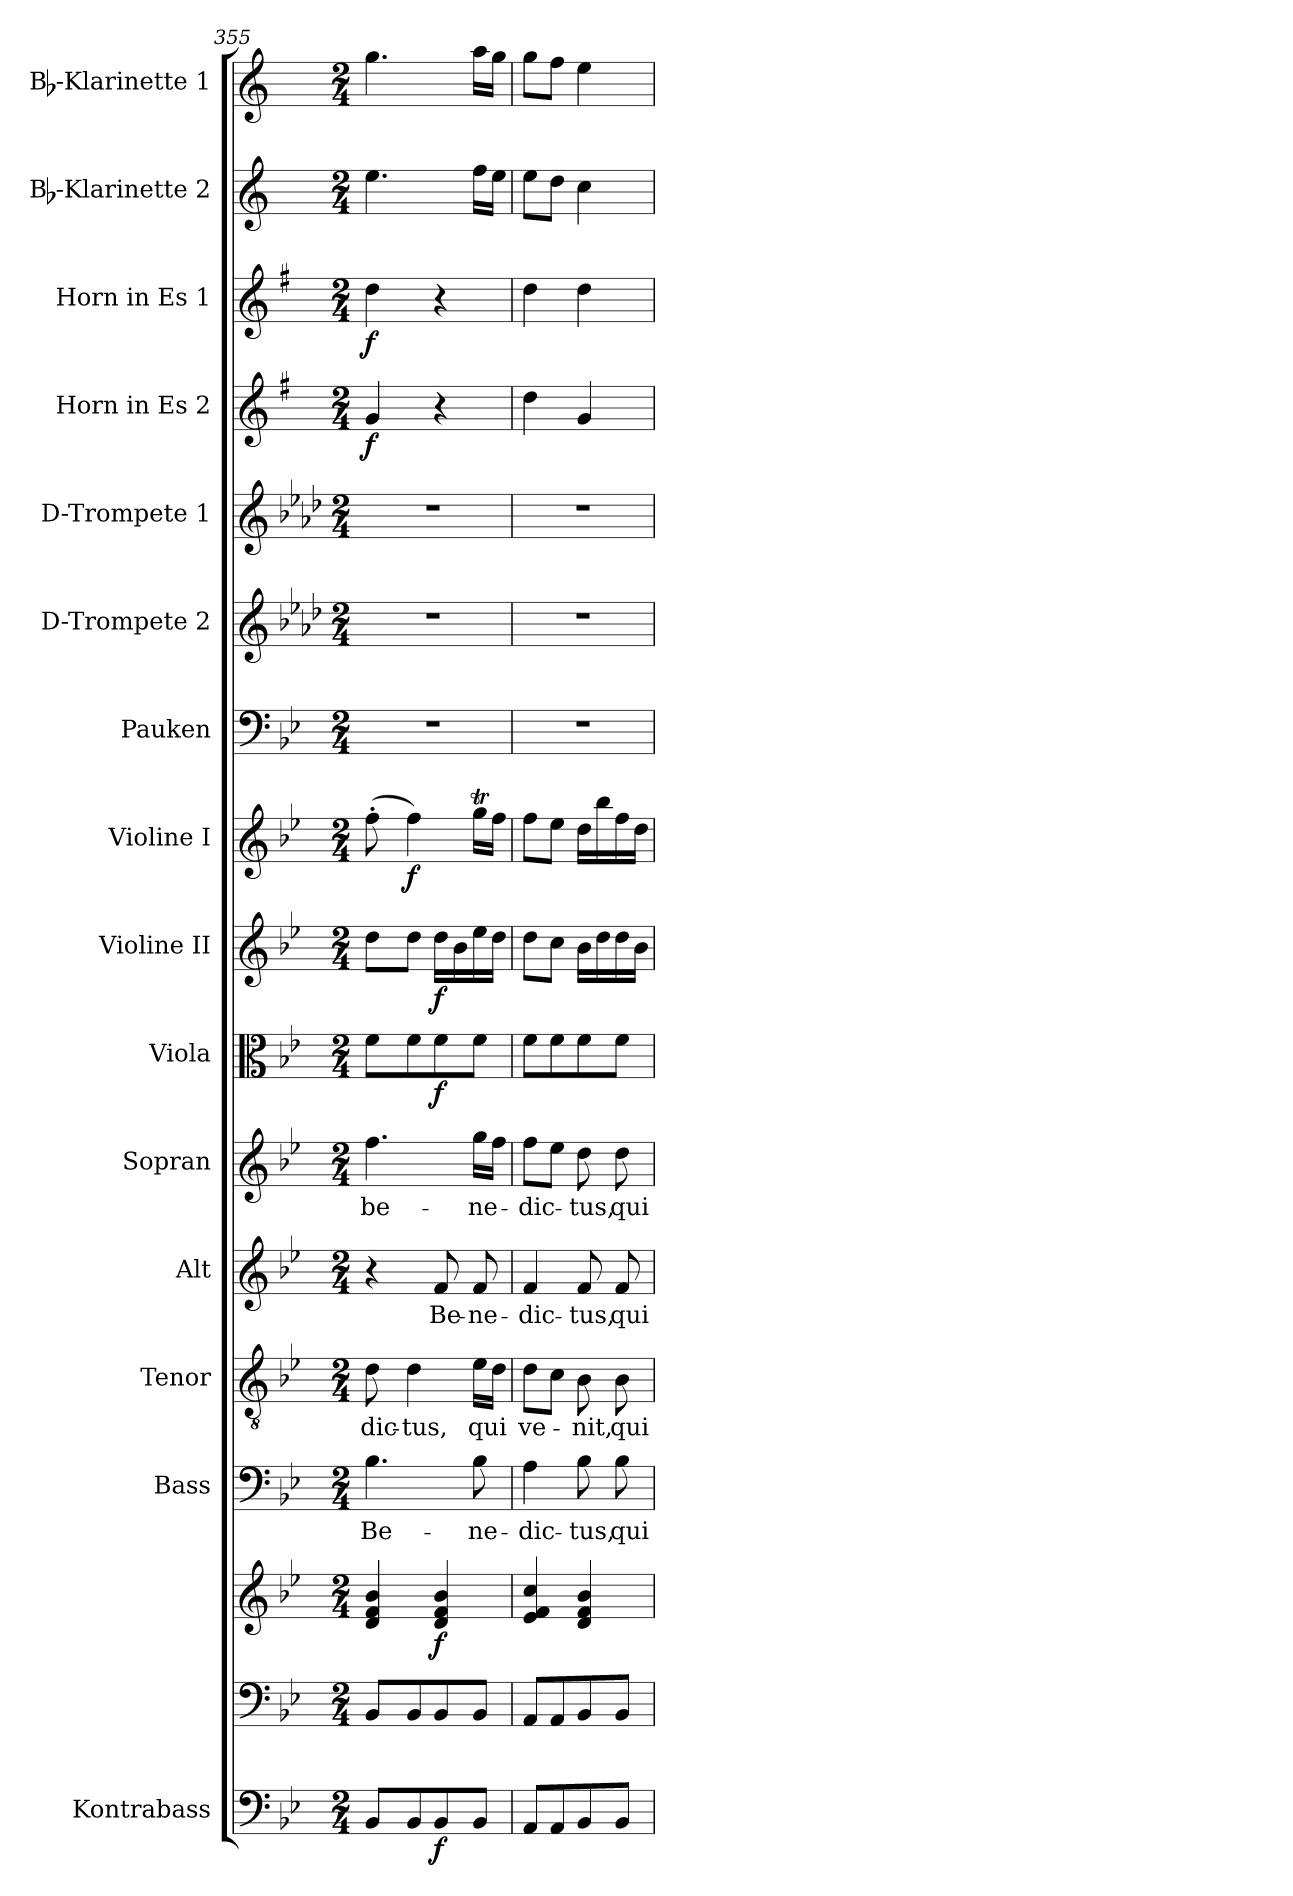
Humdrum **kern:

**kern	**dynam	**kern	**kern	**dynam	**kern	**text	**kern	**text	**kern	**text	**kern	**text	**kern	**dynam	**kern	**dynam	**kern	**dynam	**kern	**kern	**kern	**kern	**dynam	**kern	**dynam	**kern	**kern
*part16	*part16	*part15	*part15	*part15	*part14	*part14	*part13	*part13	*part12	*part12	*part11	*part11	*part10	*part10	*part9	*part9	*part8	*part8	*part7	*part6	*part5	*part4	*part4	*part3	*part3	*part2	*part1
*staff17	*staff17	*staff16	*staff15	*staff15/16	*staff14	*staff14	*staff13	*staff13	*staff12	*staff12	*staff11	*staff11	*staff10	*staff10	*staff9	*staff9	*staff8	*staff8	*staff7	*staff6	*staff5	*staff4	*staff4	*staff3	*staff3	*staff2	*staff1
*I"Kontrabass	*	*	*	*	*I"Bass	*	*I"Tenor	*	*I"Alt	*	*I"Sopran	*	*I"Viola	*	*I"Violine II	*	*I"Violine I	*	*I"Pauken	*I"D-Trompete 2	*I"D-Trompete 1	*I"Horn in Es 2	*	*I"Horn in Es 1	*	*I"Bb-Klarinette 2	*I"Bb-Klarinette 1
*I'Kb.	*	*	*	*	*I'B.	*	*I'T.	*	*I'A.	*	*I'S.	*	*I'Vla.	*	*I'Vl. II	*	*I'Vl. I	*	*I'Pk.	*I'D Trp. 2	*I'D Trp. 1	*	*	*	*	*I'Bb Kl. 2	*I'Bb Kl. 1
*clefF4	*	*clefF4	*clefG2	*	*clefF4	*	*clefGv2	*	*clefG2	*	*clefG2	*	*clefC3	*	*clefG2	*	*clefG2	*	*clefF4	*clefG2	*clefG2	*clefG2	*	*clefG2	*	*clefG2	*clefG2
*ITrd7c12	*	*	*	*	*	*	*	*	*	*	*	*	*	*	*	*	*	*	*	*ITrd-1c-2	*ITrd-1c-2	*ITrd5c9	*	*ITrd5c9	*	*ITrd1c2	*ITrd1c2
*k[b-e-]	*	*k[b-e-]	*k[b-e-]	*	*k[b-e-]	*	*k[b-e-]	*	*k[b-e-]	*	*k[b-e-]	*	*k[b-e-]	*	*k[b-e-]	*	*k[b-e-]	*	*k[b-e-]	*k[b-e-]	*k[b-e-]	*k[b-e-]	*	*k[b-e-]	*	*k[b-e-]	*k[b-e-]
*B-:	*	*B-:	*B-:	*	*B-:	*	*B-:	*	*B-:	*	*B-:	*	*B-:	*	*B-:	*	*B-:	*	*B-:	*B-:	*B-:	*B-:	*	*B-:	*	*B-:	*B-:
*M2/4	*	*M2/4	*M2/4	*	*M2/4	*	*M2/4	*	*M2/4	*	*M2/4	*	*M2/4	*	*M2/4	*	*M2/4	*	*M2/4	*M2/4	*M2/4	*M2/4	*	*M2/4	*	*M2/4	*M2/4
=355	=355	=355	=355	=355	=355	=355	=355	=355	=355	=355	=355	=355	=355	=355	=355	=355	=355	=355	=355	=355	=355	=355	=355	=355	=355	=355	=355
!	!	!	!	!	!	!LO:LY:b	!	!LO:LY:b	!	!	!	!LO:LY:b	!	!	!	!	!	!	!	!	!	!	!LO:DY:b	!	!LO:DY:b	!	!
8BBB-/L	.	8BB-/L	4d/ 4f/ 4b-/	.	4.B-\	Be-	8d\	-dic-	4r	.	4.ff\	be-	8f\L	.	8dd\L	.	(>8ff'>\	.	2r	2r	2r	4B-/	f	4f\	f	4.dd\	4.ff\
!	!	!	!	!	!	!	!	!LO:LY:b	!	!	!	!	!	!	!	!	!	!LO:DY:b	!	!	!	!	!	!	!	!	!
8BBB-/	.	8BB-/	.	.	.	.	4d\	-tus,	.	.	.	.	8f\	.	8dd\J	.	4ff\)	f	.	.	.	.	.	.	.	.	.
!	!LO:DY:b	!	!	!LO:DY:b	!	!	!	!	!	!LO:LY:b	!	!	!	!LO:DY:b	!	!LO:DY:b	!	!	!	!	!	!	!	!	!	!	!
8BBB-/	f	8BB-/	4d/ 4f/ 4b-/	f	.	.	.	.	8f/	Be-	.	.	8f\	f	16dd\LL	f	.	.	.	.	.	4r	.	4r	.	.	.
.	.	.	.	.	.	.	.	.	.	.	.	.	.	.	16b-\	.	.	.	.	.	.	.	.	.	.	.	.
!	!	!	!	!	!	!LO:LY:b	!	!LO:LY:b	!	!LO:LY:b	!	!LO:LY:b	!	!	!	!	!	!	!	!	!	!	!	!	!	!	!
8BBB-/J	.	8BB-/J	.	.	8B-\	-ne-	16e-\LL	qui	8f/	-ne-	16gg\LL	-ne-	8f\J	.	16ee-\	.	16ggT\LL	.	.	.	.	.	.	.	.	16ee-\LL	16gg\LL
.	.	.	.	.	.	.	16d\JJ	.	.	.	16ff\JJ	.	.	.	16dd\JJ	.	16ff\JJ	.	.	.	.	.	.	.	.	16dd\JJ	16ff\JJ
=356	=356	=356	=356	=356	=356	=356	=356	=356	=356	=356	=356	=356	=356	=356	=356	=356	=356	=356	=356	=356	=356	=356	=356	=356	=356	=356	=356
!	!	!	!	!	!	!LO:LY:b	!	!LO:LY:b	!	!LO:LY:b	!	!LO:LY:b	!	!	!	!	!	!	!	!	!	!	!	!	!	!	!
8AAA/L	.	8AA/L	4e-/ 4f/ 4cc/	.	4A\	-dic-	8d\L	ve-	4f/	-dic-	8ff\L	-dic-	8f\L	.	8dd\L	.	8ff\L	.	2r	2r	2r	4f\	.	4f\	.	8dd\L	8ff\L
8AAA/	.	8AA/	.	.	.	.	8c\J	.	.	.	8ee-\J	.	8f\	.	8cc\J	.	8ee-\J	.	.	.	.	.	.	.	.	8cc\J	8ee-\J
!	!	!	!	!	!	!LO:LY:b	!	!LO:LY:b	!	!LO:LY:b	!	!LO:LY:b	!	!	!	!	!	!	!	!	!	!	!	!	!	!	!
8BBB-/	.	8BB-/	4d/ 4f/ 4b-/	.	8B-\	-tus,	8B-\	-nit,	8f/	-tus,	8dd\	-tus,	8f\	.	16b-\LL	.	16dd\LL	.	.	.	.	4B-/	.	4f\	.	4b-\	4dd\
.	.	.	.	.	.	.	.	.	.	.	.	.	.	.	16dd\	.	16bb-\	.	.	.	.	.	.	.	.	.	.
!	!	!	!	!	!	!LO:LY:b	!	!LO:LY:b	!	!LO:LY:b	!	!LO:LY:b	!	!	!	!	!	!	!	!	!	!	!	!	!	!	!
8BBB-/J	.	8BB-/J	.	.	8B-\	qui	8B-\	qui	8f/	qui	8dd\	qui	8f\J	.	16dd\	.	16ff\	.	.	.	.	.	.	.	.	.	.
.	.	.	.	.	.	.	.	.	.	.	.	.	.	.	16b-\JJ	.	16dd\JJ	.	.	.	.	.	.	.	.	.	.
=	=	=	=	=	=	=	=	=	=	=	=	=	=	=	=	=	=	=	=	=	=	=	=	=	=	=	=
*-	*-	*-	*-	*-	*-	*-	*-	*-	*-	*-	*-	*-	*-	*-	*-	*-	*-	*-	*-	*-	*-	*-	*-	*-	*-	*-	*-
